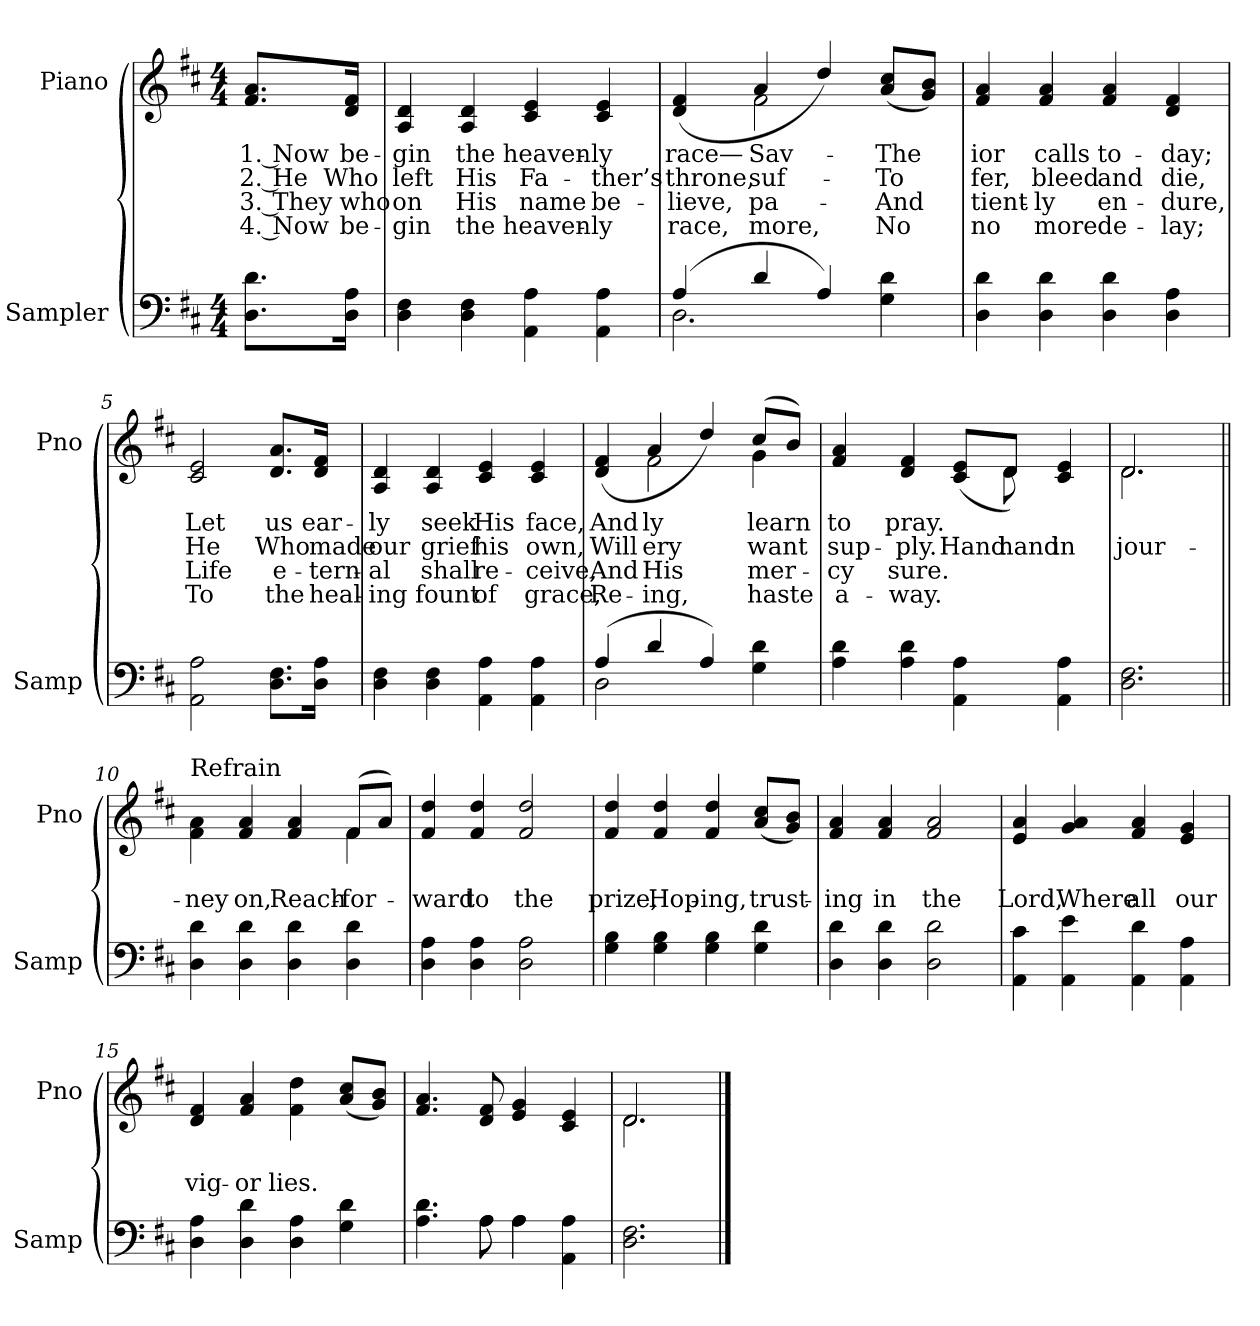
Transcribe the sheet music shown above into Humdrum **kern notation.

**kern	**kern	**text	**text	**text	**text
*part2	*part1	*part1	*part1	*part1	*part1
*staff2	*staff1	*staff1	*staff1	*staff1	*staff1
*I"Sampler	*I"Piano	*	*	*	*
*I'Samp	*I'Pno	*	*	*	*
*clefF4	*clefG2	*	*	*	*
*k[f#c#]	*k[f#c#]	*	*	*	*
*D:	*D:	*	*	*	*
*M4/4	*M4/4	*	*	*	*
=1	=1	=1	=1	=1	=1
8.D\ 8.d\L	8.f#/ 8.a/L	1. Now	2. He	3. They	4. Now
16D\ 16A\Jk	16d/ 16f#/Jk	be-	Who	who	be-
=2	=2	=2	=2	=2	=2
4D 4F#	4A 4d	-gin	left	on	-gin
4D 4F#	4A 4d	the	His	His	the
4AA 4A	4c# 4e	heaven-	Fa-	name	heaven-
4AA 4A	4c# 4e	-ly	-ther’s	be-	-ly
=3	=3	=3	=3	=3	=3
*^	*^	*	*	*	*
(4A/	2.D	(4d 4f#	4ryy	race—	throne,	-lieve,	race,
4d/	.	4a/	2f#	Sav-	suf-	pa-	more,
4A/)	.	4dd/)	.	.	.	.	.
4G 4d	4ryy	(8a/ 8cc#/L	4ryy	The	To	And	No
.	.	8g/ 8b/J)	.	.	.	.	.
*v	*v	*	*	*	*	*	*
*	*v	*v	*	*	*	*
=4	=4	=4	=4	=4	=4
4D 4d	4f# 4a	-ior	-fer,	-tient-	no
4D 4d	4f# 4a	calls	bleed	-ly	more
4D 4d	4f# 4a	to-	and	en-	de-
4D 4A	4d 4f#	-day;	die,	-dure,	-lay;
=5	=5	=5	=5	=5	=5
2AA 2A	2c# 2e	Let	He	Life	To
8.D\ 8.F#\L	8.d/ 8.a/L	us	Who	e-	the
16D\ 16A\Jk	16d/ 16f#/Jk	ear-	made	-tern-	heal-
=6	=6	=6	=6	=6	=6
4D 4F#	4A 4d	-ly	our	-al	-ing
4D 4F#	4A 4d	seek	grief	shall	fount
4AA 4A	4c# 4e	His	his	re-	of
4AA 4A	4c# 4e	face,	own,	-ceive,	grace,
=7	=7	=7	=7	=7	=7
*^	*^	*	*	*	*
(4A/	2D	(4d 4f#	4ryy	And	Will	And	Re-
4d/	.	4a/	2f#	-ly	-ery	His	-ing,
4A/)	2ryy	4dd/)	.	.	.	.	.
4G 4d	.	(8cc#/L	4g	learn	want	mer-	haste
.	.	8b/J)	.	.	.	.	.
*v	*v	*	*	*	*	*	*
=8	=8	=8	=8	=8	=8	=8
4A 4d	4f# 4a	8ryy	to	sup-	-cy	a-
*	*v	*v	*	*	*	*
4A 4d	4d 4f#	pray.	-ply.	sure.	-way.
4AA 4A	(8c#/ 8e/L	.	Hand	.	.
*	*^	*	*	*	*
.	8d/J)	8d	.	hand	.	.
4AA 4A	4c# 4e	4ryy	.	in	.	.
=9	=9	=9	=9	=9	=9	=9
2.D 2.F#	2.d/	2.d	.	jour-	.	.
=10||	=10||	=10||	=10||	=10||	=10||	=10||
!	!LO:TX:t=Refrain	!	!	!	!	!
4D 4d	4f#\ 4a\	2.ryy	.	-ney	.	.
4D 4d	4f# 4a	.	.	on,	.	.
4D 4d	4f# 4a	.	.	Reach-	.	.
4D 4d	(8f#/L	4f#	.	for-	.	.
.	8a/J)	.	.	.	.	.
*	*v	*v	*	*	*	*
=11	=11	=11	=11	=11	=11
4D 4A	4f#/ 4dd/	.	-ward	.	.
4D 4A	4f#/ 4dd/	.	to	.	.
2D 2A	2f#/ 2dd/	.	the	.	.
=12	=12	=12	=12	=12	=12
4G 4B	4f#/ 4dd/	.	prize,	.	.
4G 4B	4f#/ 4dd/	.	Hop-	.	.
4G 4B	4f#/ 4dd/	.	-ing,	.	.
4G 4d	(8a/ 8cc#/L	.	trust-	.	.
.	8g/ 8b/J)	.	.	.	.
=13	=13	=13	=13	=13	=13
4D 4d	4f# 4a	.	-ing	.	.
4D 4d	4f# 4a	.	in	.	.
2D 2d	2f# 2a	.	the	.	.
=14	=14	=14	=14	=14	=14
4AA 4c#	4e 4a	.	Lord,	.	.
4AA 4e	4g 4a	.	Where	.	.
4AA 4d	4f# 4a	.	all	.	.
4AA 4A	4e 4g	.	our	.	.
=15	=15	=15	=15	=15	=15
4D 4A	4d 4f#	.	vig-	.	.
4D 4d	4f# 4a	.	-or	.	.
4D 4A	4f#\ 4dd\	.	lies.	.	.
4G 4d	(8a/ 8cc#/L	.	.	.	.
.	8g/ 8b/J)	.	.	.	.
=16	=16	=16	=16	=16	=16
*^	*	*	*	*	*
4.A 4.d	4.ryy	4.f# 4.a	.	.	.	.
8A\	8A	8d 8f#	.	.	.	.
4A\	4A	4e 4g	.	.	.	.
4AA 4A	4ryy	4c# 4e	.	.	.	.
*v	*v	*	*	*	*	*
=17	=17	=17	=17	=17	=17
*	*^	*	*	*	*
2.D 2.F#	2.d/	2.d	.	.	.	.
*	*v	*v	*	*	*	*
==	==	==	==	==	==
*-	*-	*-	*-	*-	*-
